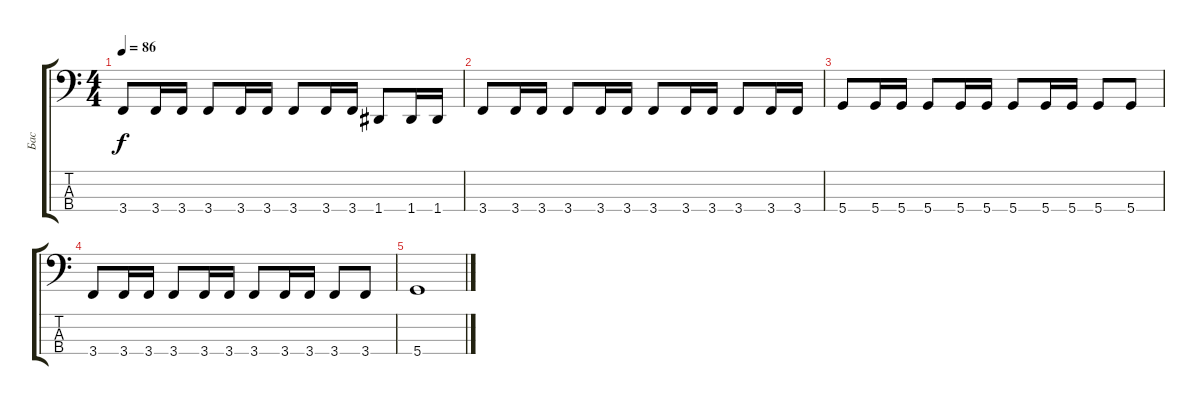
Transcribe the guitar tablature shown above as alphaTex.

\track ("Бас" "Бас") {instrument electricbasspick}
\staff {score tabs}
\tuning (F2 C2 G1 D1) {hide}
\ts (4 4)
\tempo 86
\clef f4
\ks c
3.4.8{dy f} 3.4.16 3.4.16 3.4.8 3.4.16 3.4.16 3.4.8 3.4.16 3.4.16 1.4.8 1.4.16 1.4.16 |
3.4.8 3.4.16 3.4.16 3.4.8 3.4.16 3.4.16 3.4.8 3.4.16 3.4.16 3.4.8 3.4.16 3.4.16 |
5.4.8 5.4.16 5.4.16 5.4.8 5.4.16 5.4.16 5.4.8 5.4.16 5.4.16 5.4.8 5.4.8 |
3.4.8 3.4.16 3.4.16 3.4.8 3.4.16 3.4.16 3.4.8 3.4.16 3.4.16 3.4.8 3.4.8 |
5.4.1
